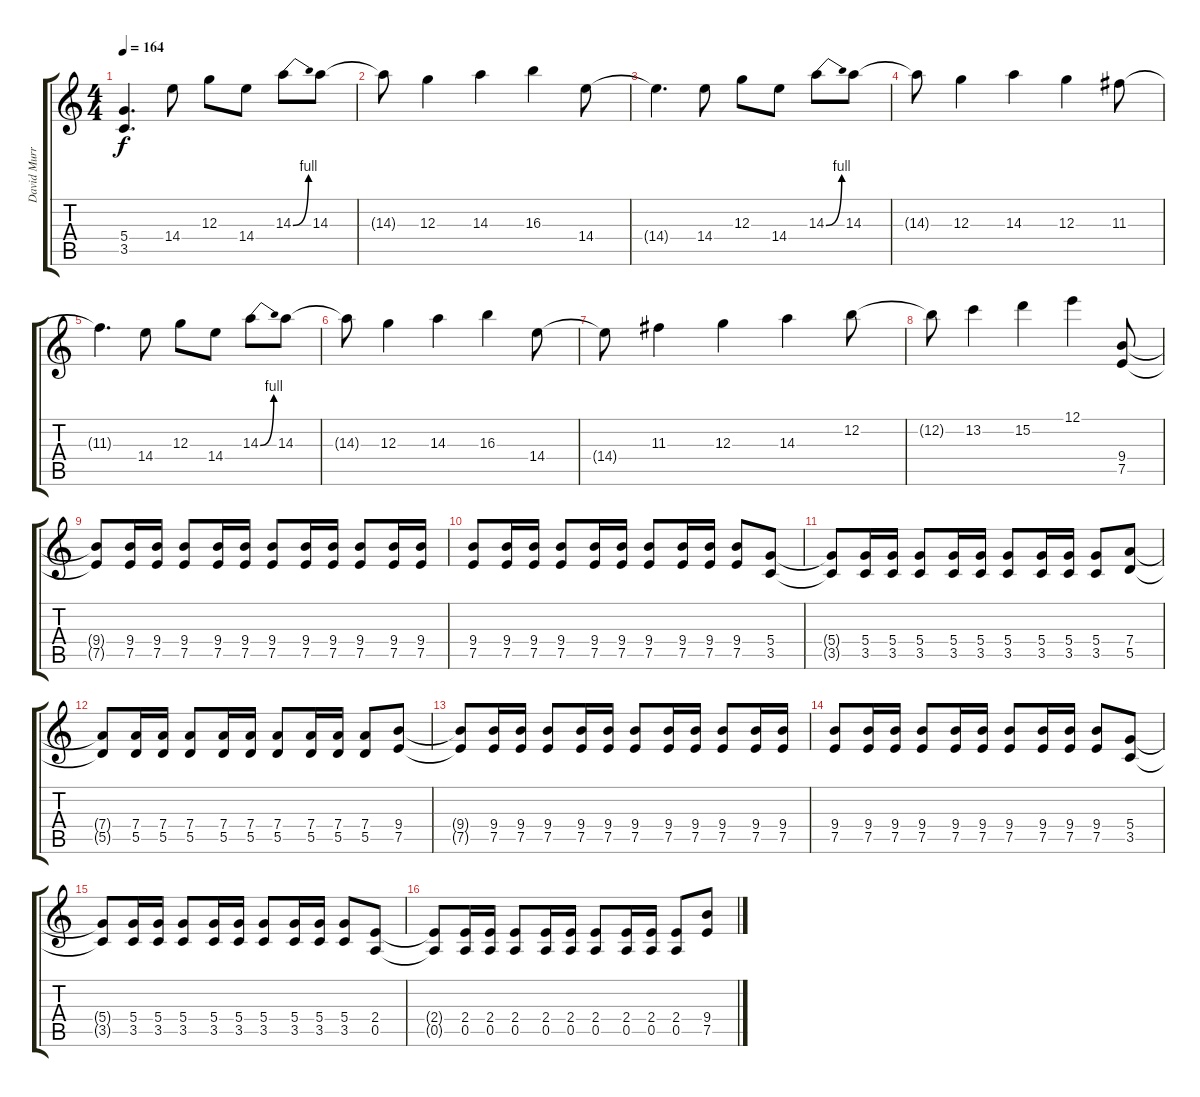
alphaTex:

\track ("David Murray (Guitar 2)" "David Murr") {instrument distortionguitar}
\staff {score tabs}
\tuning (E4 B3 G3 D3 A2 E2) {hide}
\ts (4 4)
\tempo 164
\clef g2
\ks c
(5.4{t} 3.5{t}).4{d dy f} 14.4.8 12.3.8 14.4.8 14.3{be (bend 0 0 60 4)}.8 14.3.8 |
14.3{t}.8 12.3.4 14.3.4 16.3.4 14.4.8 |
14.4{t}.4{d} 14.4.8 12.3.8 14.4.8 14.3{be (bend 0 0 60 4)}.8 14.3.8 |
14.3{t}.8 12.3.4 14.3.4 12.3.4 11.3.8 |
11.3{t}.4{d} 14.4.8 12.3.8 14.4.8 14.3{be (bend 0 0 60 4)}.8 14.3.8 |
14.3{t}.8 12.3.4 14.3.4 16.3.4 14.4.8 |
14.4{t}.8 11.3.4 12.3.4 14.3.4 12.2.8 |
12.2{t}.8 13.2.4 15.2.4 12.1.4 (9.4 7.5).8 |
(9.4{t} 7.5{t}).8 (9.4 7.5).16 (9.4 7.5).16 (9.4 7.5).8 (9.4 7.5).16 (9.4 7.5).16 (9.4 7.5).8 (9.4 7.5).16 (9.4 7.5).16 (9.4 7.5).8 (9.4 7.5).16 (9.4 7.5).16 |
(9.4 7.5).8 (9.4 7.5).16 (9.4 7.5).16 (9.4 7.5).8 (9.4 7.5).16 (9.4 7.5).16 (9.4 7.5).8 (9.4 7.5).16 (9.4 7.5).16 (9.4 7.5).8 (5.4 3.5).8 |
(5.4{t} 3.5{t}).8 (5.4 3.5).16 (5.4 3.5).16 (5.4 3.5).8 (5.4 3.5).16 (5.4 3.5).16 (5.4 3.5).8 (5.4 3.5).16 (5.4 3.5).16 (5.4 3.5).8 (7.4 5.5).8 |
(7.4{t} 5.5{t}).8 (7.4 5.5).16 (7.4 5.5).16 (7.4 5.5).8 (7.4 5.5).16 (7.4 5.5).16 (7.4 5.5).8 (7.4 5.5).16 (7.4 5.5).16 (7.4 5.5).8 (9.4 7.5).8 |
(9.4{t} 7.5{t}).8 (9.4 7.5).16 (9.4 7.5).16 (9.4 7.5).8 (9.4 7.5).16 (9.4 7.5).16 (9.4 7.5).8 (9.4 7.5).16 (9.4 7.5).16 (9.4 7.5).8 (9.4 7.5).16 (9.4 7.5).16 |
(9.4 7.5).8 (9.4 7.5).16 (9.4 7.5).16 (9.4 7.5).8 (9.4 7.5).16 (9.4 7.5).16 (9.4 7.5).8 (9.4 7.5).16 (9.4 7.5).16 (9.4 7.5).8 (5.4 3.5).8 |
(5.4{t} 3.5{t}).8 (5.4 3.5).16 (5.4 3.5).16 (5.4 3.5).8 (5.4 3.5).16 (5.4 3.5).16 (5.4 3.5).8 (5.4 3.5).16 (5.4 3.5).16 (5.4 3.5).8 (2.4 0.5).8 |
(2.4{t} 0.5{t}).8 (2.4 0.5).16 (2.4 0.5).16 (2.4 0.5).8 (2.4 0.5).16 (2.4 0.5).16 (2.4 0.5).8 (2.4 0.5).16 (2.4 0.5).16 (2.4 0.5).8 (9.4 7.5).8
